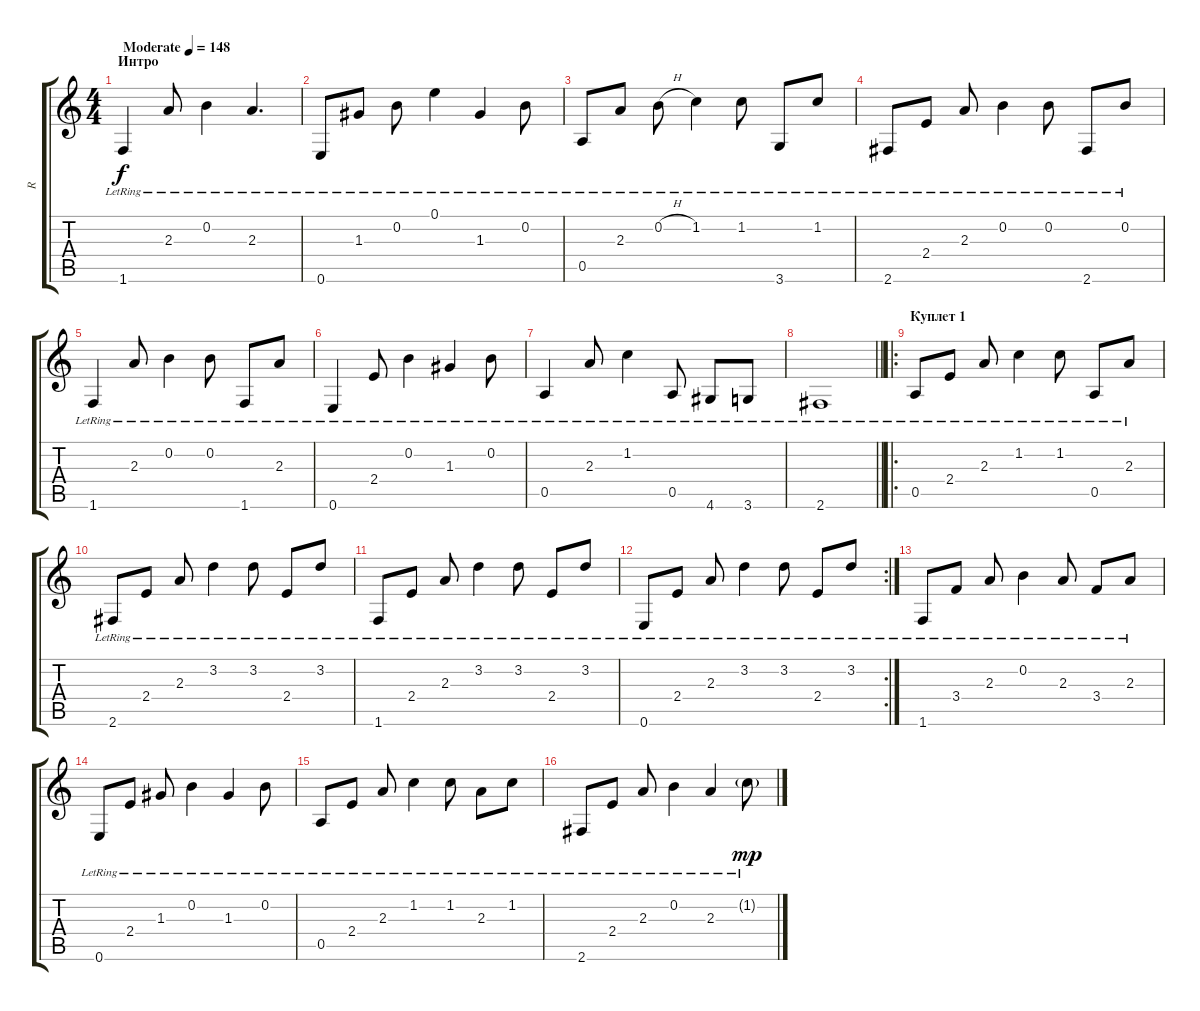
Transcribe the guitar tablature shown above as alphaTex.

\track ("R" "R") {instrument electricguitarclean}
\staff {score tabs}
\tuning (E4 B3 G3 D3 A2 E2) {hide}
\ts (4 4)
\section ("" "Интро")
\tempo (148 "Moderate")
\clef g2
\ks c
1.6{lr}.4{txt "" dy f instrument electricguitarclean} 2.3{lr}.8 0.2{lr}.4 2.3{lr}.4{d} |
0.6{lr}.8 1.3{lr}.8 0.2{lr}.8 0.1{lr}.4 1.3{lr}.4 0.2{lr}.8 |
0.5{lr}.8 2.3{lr}.8 0.2{h lr}.8 1.2{lr}.4 1.2{lr}.8 3.6{lr}.8 1.2{lr}.8 |
2.6{lr}.8 2.4{lr}.8 2.3{lr}.8 0.2{lr}.4 0.2{lr}.8 2.6{lr}.8 0.2{lr}.8 |
1.6{lr}.4 2.3{lr}.8 0.2{lr}.4 0.2{lr}.8 1.6{lr}.8 2.3{lr}.8 |
0.6{lr}.4 2.4{lr}.8 0.2{lr}.4 1.3{lr}.4 0.2{lr}.8 |
0.5{lr}.4 2.3{lr}.8 1.2{lr}.4 0.5{lr}.8 4.6{lr}.8 3.6{lr}.8 |
\barLineRight lightlight
2.6{lr}.1 |
\ro
\section ("" "Куплет 1")
0.5{lr}.8 2.4{lr}.8 2.3{lr}.8 1.2{lr}.4 1.2{lr}.8 0.5{lr}.8 2.3{lr}.8 |
2.6{lr}.8 2.4{lr}.8 2.3{lr}.8 3.2{lr}.4 3.2{lr}.8 2.4{lr}.8 3.2{lr}.8 |
1.6{lr}.8 2.4{lr}.8 2.3{lr}.8 3.2{lr}.4 3.2{lr}.8 2.4{lr}.8 3.2{lr}.8 |
\rc 2
0.6{lr}.8 2.4{lr}.8 2.3{lr}.8 3.2{lr}.4 3.2{lr}.8 2.4{lr}.8 3.2{lr}.8 |
1.6{lr}.8 3.4{lr}.8 2.3{lr}.8 0.2{lr}.4 2.3{lr}.8 3.4{lr}.8 2.3{lr}.8 |
0.6{lr}.8 2.4{lr}.8 1.3{lr}.8 0.2{lr}.4 1.3{lr}.4 0.2{lr}.8 |
0.5{lr}.8 2.4{lr}.8 2.3{lr}.8 1.2{lr}.4 1.2{lr}.8 2.3{lr}.8 1.2{lr}.8 |
2.6{lr}.8 2.4{lr}.8 2.3{lr}.8 0.2{lr}.4 2.3{lr}.4 1.2{g lr}.8{dy mp}
